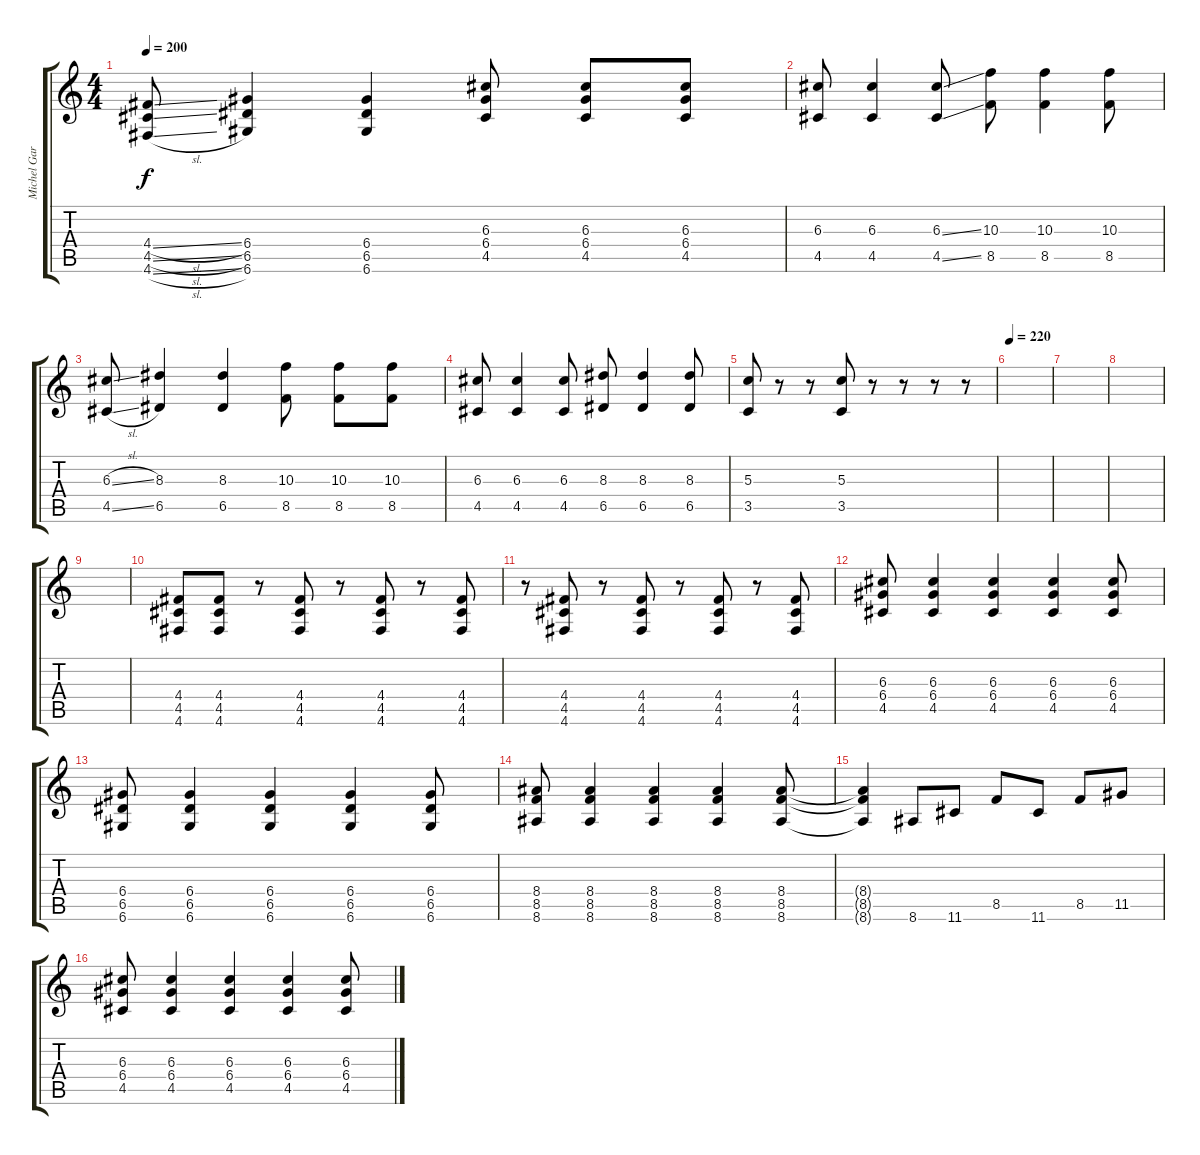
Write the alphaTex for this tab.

\track ("Michel Garcia" "Michel Gar") {instrument distortionguitar}
\staff {score tabs}
\tuning (E4 B3 G3 D3 A2 D2) {hide}
\ts (4 4)
\tempo 200
\clef g2
\ks c
(4.4{sl} 4.5{sl} 4.6{sl}).8{dy f} (6.4 6.5 6.6).4 (6.4 6.5 6.6).4 (6.3 6.4 4.5).8 (6.3 6.4 4.5).8 (6.3 6.4 4.5).8 |
(6.3 4.5).8 (6.3 4.5).4 (6.3{ss} 4.5{ss}).8 (10.3 8.5).8 (10.3 8.5).4 (10.3 8.5).8 |
(6.3{sl} 4.5{sl}).8 (8.3 6.5).4 (8.3 6.5).4 (10.3 8.5).8 (10.3 8.5).8 (10.3 8.5).8 |
(6.3 4.5).8 (6.3 4.5).4 (6.3 4.5).8 (8.3 6.5).8 (8.3 6.5).4 (8.3 6.5).8 |
(5.3 3.5).8 r.8 r.8 (5.3 3.5).8 r.8 r.8 r.8 r.8 |
\tempo 220
|
|
|
|
(4.4 4.5 4.6).8 (4.4 4.5 4.6).8 r.8 (4.4 4.5 4.6).8 r.8 (4.4 4.5 4.6).8 r.8 (4.4 4.5 4.6).8 |
r.8 (4.4 4.5 4.6).8 r.8 (4.4 4.5 4.6).8 r.8 (4.4 4.5 4.6).8 r.8 (4.4 4.5 4.6).8 |
(6.3 6.4 4.5).8 (6.3 6.4 4.5).4 (6.3 6.4 4.5).4 (6.3 6.4 4.5).4 (6.3 6.4 4.5).8 |
(6.4 6.5 6.6).8 (6.4 6.5 6.6).4 (6.4 6.5 6.6).4 (6.4 6.5 6.6).4 (6.4 6.5 6.6).8 |
(8.4 8.5 8.6).8 (8.4 8.5 8.6).4 (8.4 8.5 8.6).4 (8.4 8.5 8.6).4 (8.4 8.5 8.6).8 |
(8.4{t} 8.5{t} 8.6{t}).4 8.6.8 11.6.8 8.5.8 11.6.8 8.5.8 11.5.8 |
(6.3 6.4 4.5).8 (6.3 6.4 4.5).4 (6.3 6.4 4.5).4 (6.3 6.4 4.5).4 (6.3 6.4 4.5).8
